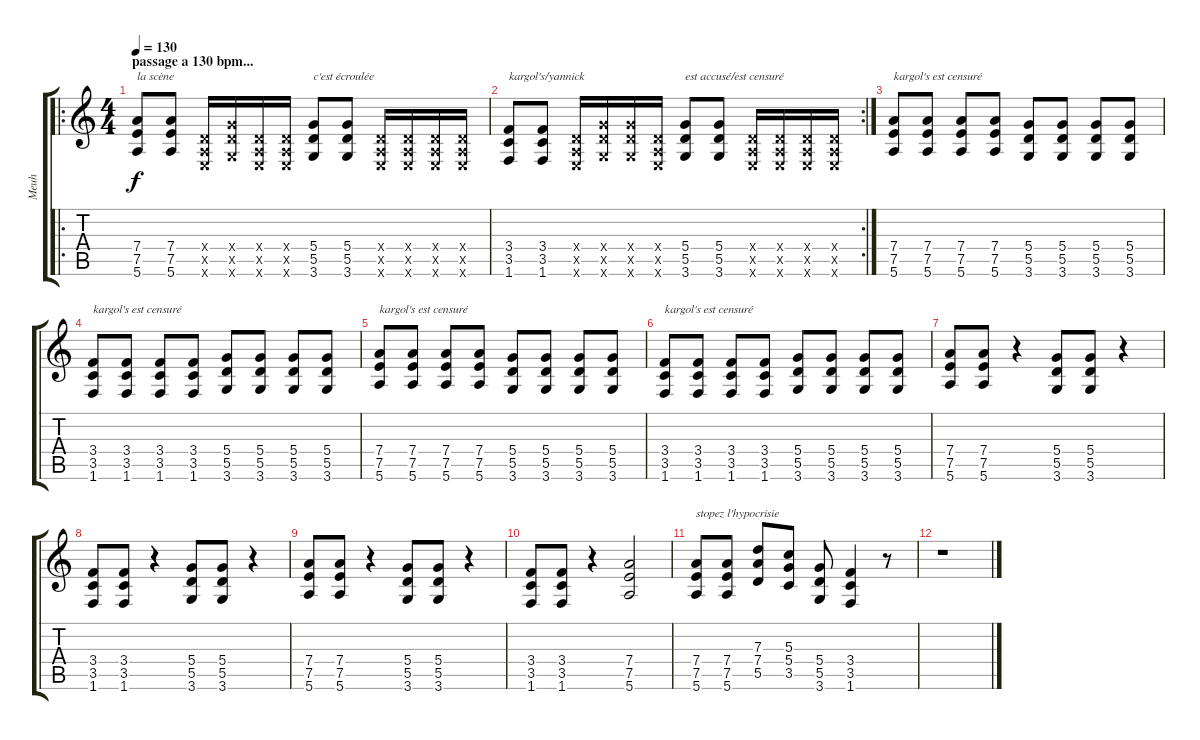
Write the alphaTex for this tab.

\track ("Meuh" "Meuh") {instrument distortionguitar}
\staff {score tabs}
\tuning (E4 B3 G3 D3 A2 E2) {hide}
\ro
\ts (4 4)
\section ("" "passage a 130 bpm...")
\tempo 130
\clef g2
\ks c
(7.4 7.5 5.6).8{txt "la scène" dy f} (7.4 7.5 5.6).8 (0.4{x} 0.5{x} 0.6{x}).16 (5.4{x} 5.5{x} 3.6{x}).16 (0.4{x} 0.5{x} 0.6{x}).16 (0.4{x} 0.5{x} 0.6{x}).16 (5.4 5.5 3.6).8{txt "c'est écroulée"} (5.4 5.5 3.6).8 (0.4{x} 0.5{x} 0.6{x}).16 (0.4{x} 0.5{x} 0.6{x}).16 (0.4{x} 0.5{x} 0.6{x}).16 (0.4{x} 0.5{x} 0.6{x}).16 |
\rc 2
(3.4 3.5 1.6).8{txt "kargol's/yannick"} (3.4 3.5 1.6).8 (0.4{x} 0.5{x} 0.6{x}).16 (5.4{x} 5.5{x} 3.6{x}).16 (5.4{x} 5.5{x} 3.6{x}).16 (0.4{x} 0.5{x} 0.6{x}).16 (5.4 5.5 3.6).8{txt "est accusé/est censuré"} (5.4 5.5 3.6).8 (0.4{x} 0.5{x} 0.6{x}).16 (0.4{x} 0.5{x} 0.6{x}).16 (0.4{x} 0.5{x} 0.6{x}).16 (0.4{x} 0.5{x} 0.6{x}).16 |
(7.4 7.5 5.6).8{txt "kargol's est censuré"} (7.4 7.5 5.6).8 (7.4 7.5 5.6).8 (7.4 7.5 5.6).8 (5.4 5.5 3.6).8 (5.4 5.5 3.6).8 (5.4 5.5 3.6).8 (5.4 5.5 3.6).8 |
(3.4 3.5 1.6).8{txt "kargol's est censuré"} (3.4 3.5 1.6).8 (3.4 3.5 1.6).8 (3.4 3.5 1.6).8 (5.4 5.5 3.6).8 (5.4 5.5 3.6).8 (5.4 5.5 3.6).8 (5.4 5.5 3.6).8 |
(7.4 7.5 5.6).8{txt "kargol's est censuré"} (7.4 7.5 5.6).8 (7.4 7.5 5.6).8 (7.4 7.5 5.6).8 (5.4 5.5 3.6).8 (5.4 5.5 3.6).8 (5.4 5.5 3.6).8 (5.4 5.5 3.6).8 |
(3.4 3.5 1.6).8{txt "kargol's est censuré"} (3.4 3.5 1.6).8 (3.4 3.5 1.6).8 (3.4 3.5 1.6).8 (5.4 5.5 3.6).8 (5.4 5.5 3.6).8 (5.4 5.5 3.6).8 (5.4 5.5 3.6).8 |
(7.4 7.5 5.6).8 (7.4 7.5 5.6).8 r.4 (5.4 5.5 3.6).8 (5.4 5.5 3.6).8 r.4 |
(3.4 3.5 1.6).8 (3.4 3.5 1.6).8 r.4 (5.4 5.5 3.6).8 (5.4 5.5 3.6).8 r.4 |
(7.4 7.5 5.6).8 (7.4 7.5 5.6).8 r.4 (5.4 5.5 3.6).8 (5.4 5.5 3.6).8 r.4 |
(3.4 3.5 1.6).8 (3.4 3.5 1.6).8 r.4 (7.4 7.5 5.6).2 |
(7.4 7.5 5.6).8{txt "stopez l'hypocrisie"} (7.4 7.5 5.6).8 (7.3 7.4 5.5).8 (5.3 5.4 3.5).8 (5.4 5.5 3.6).8 (3.4 3.5 1.6).4 r.8 |
r.1
